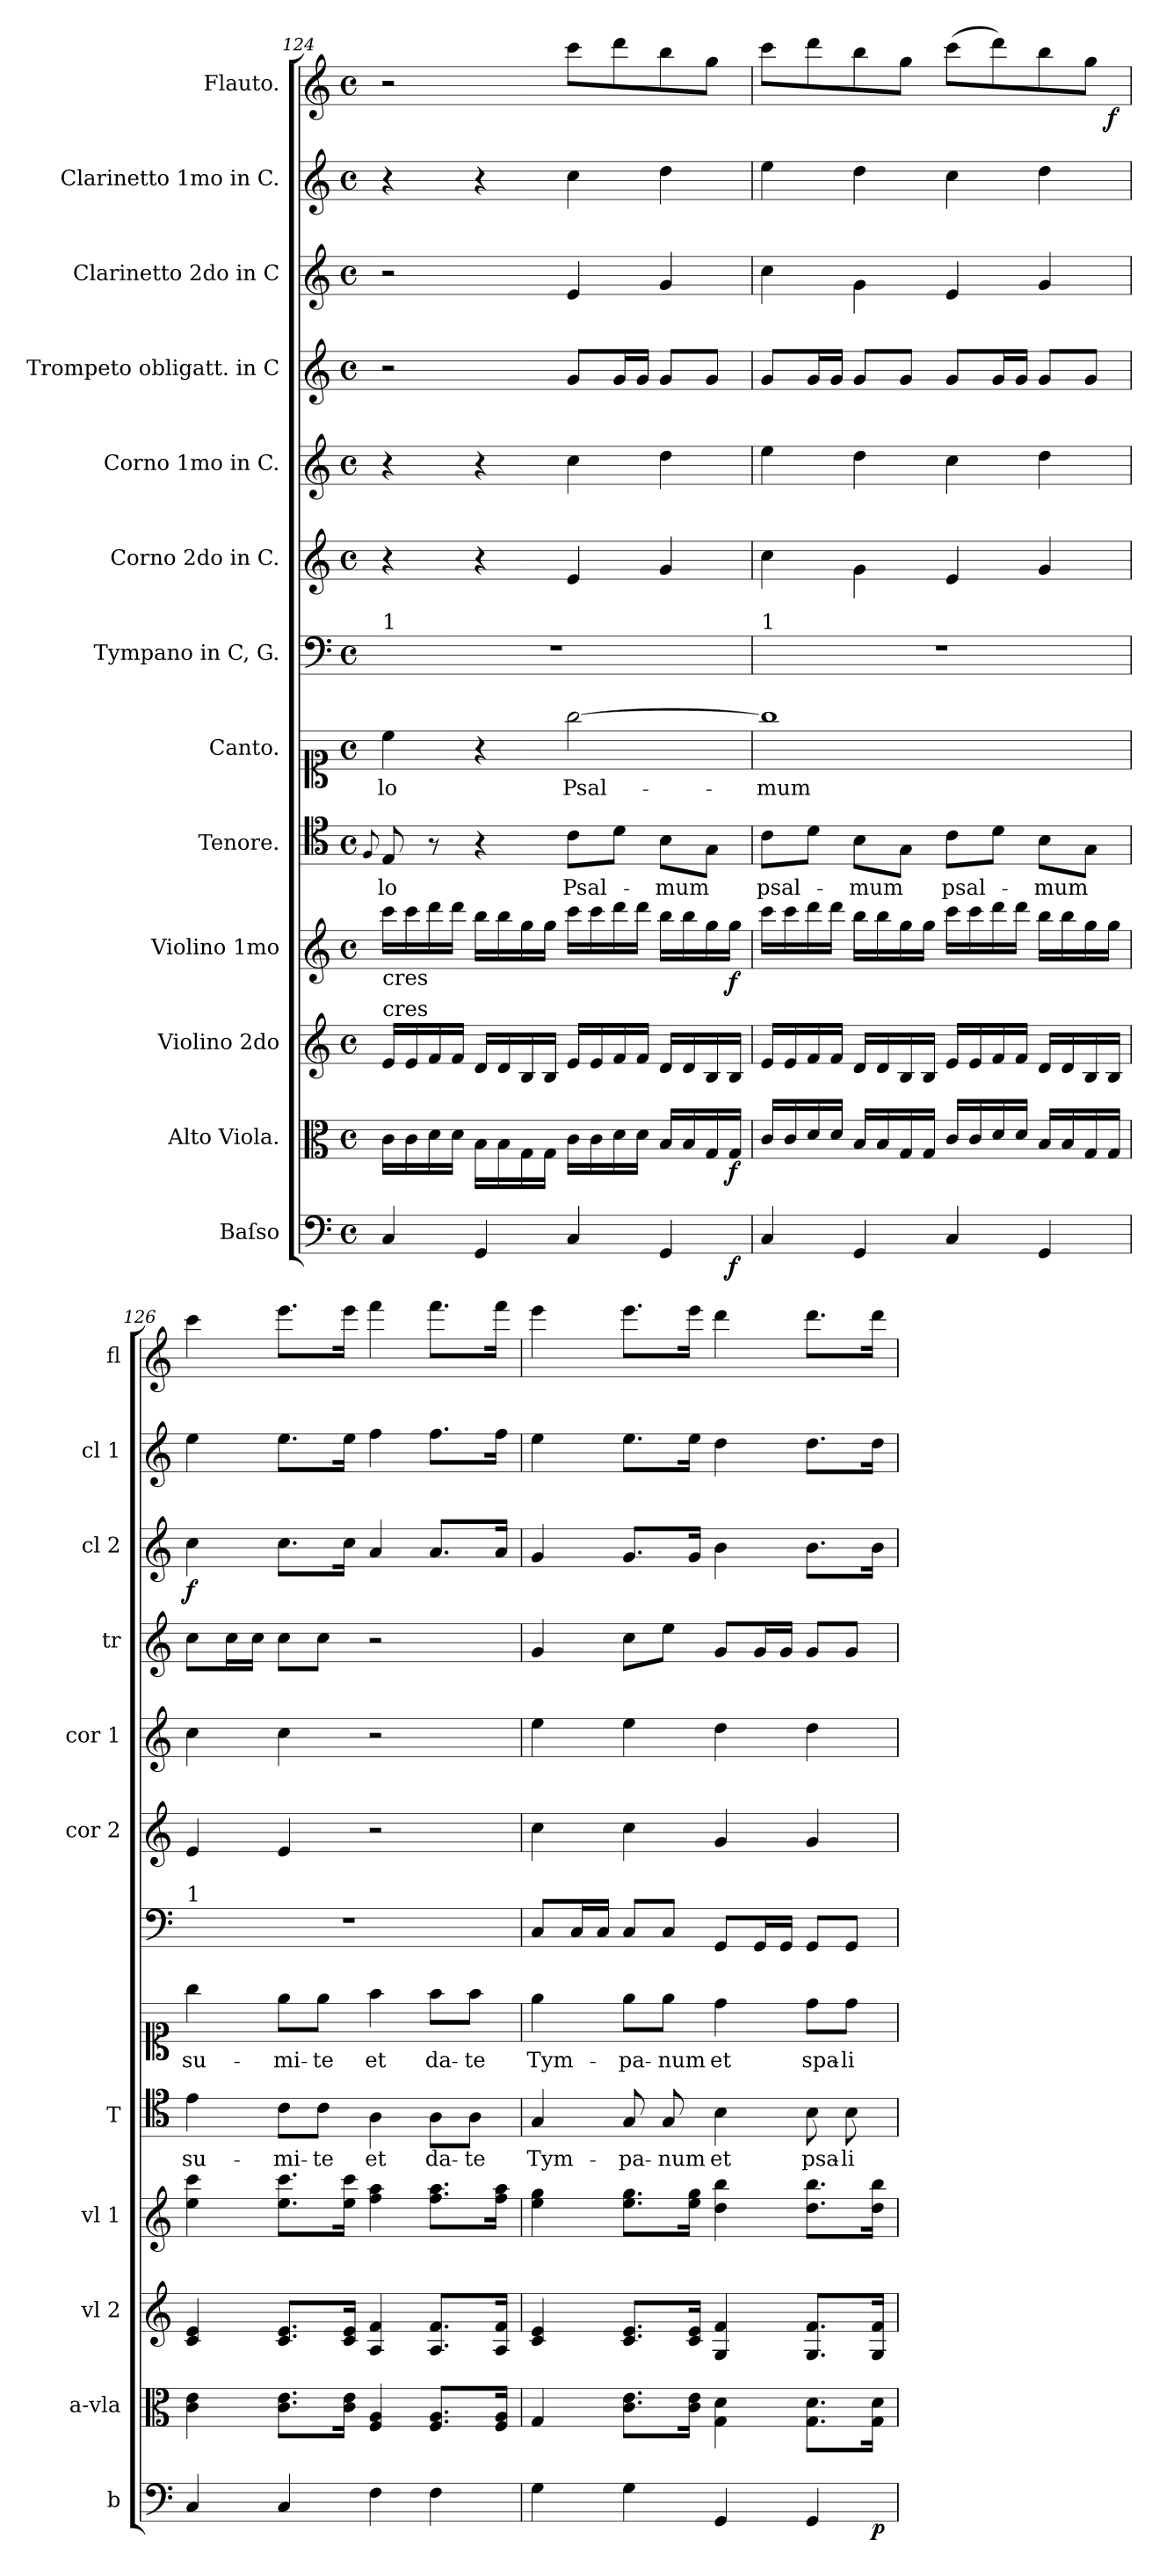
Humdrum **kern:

**kern	**dynam	**kern	**dynam	**kern	**dynam	**kern	**dynam	**kern	**text	**kern	**text	**kern	**kern	**kern	**kern	**kern	**dynam	**kern	**kern	**dynam
*part13	*part13	*part12	*part12	*part11	*part11	*part10	*part10	*part9	*part9	*part8	*part8	*part7	*part6	*part5	*part4	*part3	*part3	*part2	*part1	*part1
*staff13	*staff13	*staff12	*staff12	*staff11	*staff11	*staff10	*staff10	*staff9	*staff9	*staff8	*staff8	*staff7	*staff6	*staff5	*staff4	*staff3	*staff3	*staff2	*staff1	*staff1
*I"Baſso	*	*I"Alto Viola.	*	*I"Violino 2do	*	*I"Violino 1mo	*	*I"Tenore.	*	*I"Canto.	*	*I"Tympano in C, G.	*I"Corno 2do in C.	*I"Corno 1mo in C.	*I"Trompeto obligatt. in C	*I"Clarinetto 2do in C	*	*I"Clarinetto 1mo in C.	*I"Flauto.	*
*I'b	*	*I'a-vla	*	*I'vl 2	*	*I'vl 1	*	*I'T	*	*	*	*	*I'cor 2	*I'cor 1	*I'tr	*I'cl 2	*	*I'cl 1	*I'fl	*
*clefF4	*	*clefC3	*	*clefG2	*	*clefG2	*	*clefC4	*	*clefC1	*	*clefF4	*clefG2	*clefG2	*clefG2	*clefG2	*	*clefG2	*clefG2	*
*k[]	*	*k[]	*	*k[]	*	*k[]	*	*k[]	*	*k[]	*	*k[]	*k[]	*k[]	*k[]	*k[]	*	*k[]	*k[]	*
*M4/4	*	*M4/4	*	*M4/4	*	*M4/4	*	*M4/4	*	*M4/4	*	*M4/4	*M4/4	*M4/4	*M4/4	*M4/4	*	*M4/4	*M4/4	*
*met(c)	*	*met(c)	*	*met(c)	*	*met(c)	*	*met(c)	*	*met(c)	*	*met(c)	*met(c)	*met(c)	*met(c)	*met(c)	*	*met(c)	*met(c)	*
=124	=124	=124	=124	=124	=124	=124	=124	=124	=124	=124	=124	=124	=124	=124	=124	=124	=124	=124	=124	=124
.	.	.	.	.	.	.	.	8qqF/	.	.	.	.	.	.	.	.	.	.	.	.
*^	*	*	*	*	*	*	*	*	*	*	*	*	*	*	*	*	*	*	*	*
!	!	!	!	!	!	!	!	!	!	!	!	!	!LO:TX:a:t=1	!	!	!	!	!	!	!	!
!	!	!	!	!	!	!	!LO:TX:b:t=cres	!	!	!	!	!	!	!	!	!	!	!	!	!	!
!	!	!	!	!	!LO:TX:a:t=cres	!	!	!	!	!	!	!	!	!	!	!	!	!	!	!	!
4C/	2...ryy	.	16c\LL	.	16e/LL	.	16ccc\LL	.	8E/	-lo	4cc\	-lo	1r	4r	4r	2r	2r	.	4r	2r	.
.	.	.	16c\	.	16e/	.	16ccc\	.	.	.	.	.	.	.	.	.	.	.	.	.	.
.	.	.	16d\	.	16f/	.	16ddd\	.	8r	.	.	.	.	.	.	.	.	.	.	.	.
.	.	.	16d\JJ	.	16f/JJ	.	16ddd\JJ	.	.	.	.	.	.	.	.	.	.	.	.	.	.
4GG/	.	.	16B\LL	.	16d/LL	.	16bb\LL	.	4r	.	4r	.	.	4r	4r	.	.	.	4r	.	.
.	.	.	16B\	.	16d/	.	16bb\	.	.	.	.	.	.	.	.	.	.	.	.	.	.
.	.	.	16G\	.	16B/	.	16gg\	.	.	.	.	.	.	.	.	.	.	.	.	.	.
.	.	.	16G\JJ	.	16B/JJ	.	16gg\JJ	.	.	.	.	.	.	.	.	.	.	.	.	.	.
4C/	.	.	16c\LL	.	16e/LL	.	16ccc\LL	.	8c\L	Psal-	[2gg\	Psal-	.	4e/	4cc\	8g/L	4e/	.	4cc\	8ccc\L	.
.	.	.	16c\	.	16e/	.	16ccc\	.	.	.	.	.	.	.	.	.	.	.	.	.	.
.	.	.	16d\	.	16f/	.	16ddd\	.	8d\J	.	.	.	.	.	.	16g/L	.	.	.	8ddd\	.
.	.	.	16d\JJ	.	16f/JJ	.	16ddd\JJ	.	.	.	.	.	.	.	.	16g/JJ	.	.	.	.	.
4GG/	.	.	16B/LL	.	16d/LL	.	16bb\LL	.	8B\L	-mum	.	.	.	4g/	4dd\	8g/L	4g/	.	4dd\	8bb\	.
.	.	.	16B/	.	16d/	.	16bb\	.	.	.	.	.	.	.	.	.	.	.	.	.	.
.	.	.	16G/	.	16B/	.	16gg\	.	8G\J	.	.	.	.	.	.	8g/J	.	.	.	8gg\J	.
!	!	!	!	!	!	!	!	!LO:DY:b	!	!	!	!	!	!	!	!	!	!	!	!	!
.	16ryy	f	16G/JJ	f	16B/JJ	.	16gg\JJ	f	.	.	.	.	.	.	.	.	.	.	.	.	.
=125	=125	=125	=125	=125	=125	=125	=125	=125	=125	=125	=125	=125	=125	=125	=125	=125	=125	=125	=125	=125	=125
!	!	!	!	!	!	!	!	!	!	!	!	!	!LO:TX:a:t=1	!	!	!	!	!	!	!	!
!	!	!	!	!	!	!	!	!	!	!LO:LY:i	!	!	!	!	!	!	!	!	!	!	!LO:DY:rj
*v	*v	*	*	*	*	*	*	*	*	*	*	*	*	*	*	*	*	*	*	*^	*
4C/	.	16c/LL	.	16e/LL	.	16ccc\LL	.	8c\L	psal-	1gg]	-mum	1r	4cc\	4ee\	8g/L	4cc\	.	4ee\	8ccc\L	2...ryy	for
.	.	16c/	.	16e/	.	16ccc\	.	.	.	.	.	.	.	.	.	.	.	.	.	.	.
.	.	16d/	.	16f/	.	16ddd\	.	8d\J	.	.	.	.	.	.	16g/L	.	.	.	8ddd\	.	.
.	.	16d/JJ	.	16f/JJ	.	16ddd\JJ	.	.	.	.	.	.	.	.	16g/JJ	.	.	.	.	.	.
!	!	!	!	!	!	!	!	!	!LO:LY:i	!	!	!	!	!	!	!	!	!	!	!	!
4GG/	.	16B/LL	.	16d/LL	.	16bb\LL	.	8B\L	-mum	.	.	.	4g\	4dd\	8g/L	4g\	.	4dd\	8bb\	.	.
.	.	16B/	.	16d/	.	16bb\	.	.	.	.	.	.	.	.	.	.	.	.	.	.	.
.	.	16G/	.	16B/	.	16gg\	.	8G\J	.	.	.	.	.	.	8g/J	.	.	.	8gg\J	.	.
.	.	16G/JJ	.	16B/JJ	.	16gg\JJ	.	.	.	.	.	.	.	.	.	.	.	.	.	.	.
!	!	!	!	!	!	!	!	!	!LO:LY:i	!	!	!	!	!	!	!	!	!	!	!	!
4C/	.	16c/LL	.	16e/LL	.	16ccc\LL	.	8c\L	psal-	.	.	.	4e/	4cc\	8g/L	4e/	.	4cc\	(8ccc\L	.	.
.	.	16c/	.	16e/	.	16ccc\	.	.	.	.	.	.	.	.	.	.	.	.	.	.	.
.	.	16d/	.	16f/	.	16ddd\	.	8d\J	.	.	.	.	.	.	16g/L	.	.	.	8ddd\)	.	.
.	.	16d/JJ	.	16f/JJ	.	16ddd\JJ	.	.	.	.	.	.	.	.	16g/JJ	.	.	.	.	.	.
!	!	!	!	!	!	!	!	!	!LO:LY:i	!	!	!	!	!	!	!	!	!	!	!	!
4GG/	.	16B/LL	.	16d/LL	.	16bb\LL	.	8B\L	-mum	.	.	.	4g/	4dd\	8g/L	4g/	.	4dd\	8bb\	.	.
.	.	16B/	.	16d/	.	16bb\	.	.	.	.	.	.	.	.	.	.	.	.	.	.	.
.	.	16G/	.	16B/	.	16gg\	.	8G\J	.	.	.	.	.	.	8g/J	.	.	.	8gg\J	.	.
.	.	16G/JJ	.	16B/JJ	.	16gg\JJ	.	.	.	.	.	.	.	.	.	.	.	.	.	16ryy	f
=126	=126	=126	=126	=126	=126	=126	=126	=126	=126	=126	=126	=126	=126	=126	=126	=126	=126	=126	=126	=126	=126
!	!	!	!	!	!	!	!	!	!	!	!	!LO:TX:a:t=1	!	!	!	!	!	!	!	!	!
!	!	!	!	!	!LO:DY:a	!	!LO:DY:b:rj	!	!	!	!	!	!	!	!	!	!	!	!	!	!
*	*	*	*	*	*	*	*	*	*	*	*	*	*	*	*	*	*	*	*v	*v	*
4C/	.	4c\ 4e\	.	4c/ 4e/	fo	4ee\ 4ccc\	for	4e\	su-	4gg\	su-	1r	4e/	4cc\	8cc\L	4cc\	f	4ee\	4ccc\	.
.	.	.	.	.	.	.	.	.	.	.	.	.	.	.	16cc\L	.	.	.	.	.
.	.	.	.	.	.	.	.	.	.	.	.	.	.	.	16cc\JJ	.	.	.	.	.
4C/	.	8.c\ 8.e\L	.	8.c/ 8.e/L	.	8.ee\ 8.ccc\L	.	8c\L	-mi-	8ee\L	-mi-	.	4e/	4cc\	8cc\L	8.cc\L	.	8.ee\L	8.eee\L	.
.	.	.	.	.	.	.	.	8c\J	-te	8ee\J	-te	.	.	.	8cc\J	.	.	.	.	.
.	.	16c\ 16e\Jk	.	16c/ 16e/Jk	.	16ee\ 16ccc\Jk	.	.	.	.	.	.	.	.	.	16cc\Jk	.	16ee\Jk	16eee\Jk	.
4F\	.	4F/ 4A/	.	4A/ 4f/	.	4ff\ 4aa\	.	4A\	-et	4ff\	-et	.	2r	2r	2r	4a/	.	4ff\	4fff\	.
4F\	.	8.F/ 8.A/L	.	8.A/ 8.f/L	.	8.ff\ 8.aa\L	.	8A\L	da-	8ff\L	da-	.	.	.	.	8.a/L	.	8.ff\L	8.fff\L	.
.	.	.	.	.	.	.	.	8A\J	-te	8ff\J	-te	.	.	.	.	.	.	.	.	.
.	.	16F/ 16A/Jk	.	16A/ 16f/Jk	.	16ff\ 16aa\Jk	.	.	.	.	.	.	.	.	.	16a/Jk	.	16ff\Jk	16fff\Jk	.
=127	=127	=127	=127	=127	=127	=127	=127	=127	=127	=127	=127	=127	=127	=127	=127	=127	=127	=127	=127	=127
*^	*	*	*	*	*	*	*	*	*	*	*	*	*	*	*	*	*	*	*	*
4G\	2...ryy	.	4G/	.	4c/ 4e/	.	4ee\ 4gg\	.	4G/	Tym-	4ee\	Tym-	8C/L	4cc\	4ee\	4g/	4g/	.	4ee\	4eee\	.
.	.	.	.	.	.	.	.	.	.	.	.	.	16C/L	.	.	.	.	.	.	.	.
.	.	.	.	.	.	.	.	.	.	.	.	.	16C/JJ	.	.	.	.	.	.	.	.
4G\	.	.	8.c\ 8.e\L	.	8.c/ 8.e/L	.	8.ee\ 8.gg\L	.	8G/	-pa-	8ee\L	-pa-	8C/L	4cc\	4ee\	8cc\L	8.g/L	.	8.ee\L	8.eee\L	.
.	.	.	.	.	.	.	.	.	8G/	-num	8ee\J	-num	8C/J	.	.	8ee\J	.	.	.	.	.
.	.	.	16c\ 16e\Jk	.	16c/ 16e/Jk	.	16ee\ 16gg\Jk	.	.	.	.	.	.	.	.	.	16g/Jk	.	16ee\Jk	16eee\Jk	.
4GG/	.	.	4G\ 4d\	.	4G/ 4f/	.	4dd\ 4bb\	.	4B\	et	4dd\	et	8GG/L	4g/	4dd\	8g/L	4b\	.	4dd\	4ddd\	.
.	.	.	.	.	.	.	.	.	.	.	.	.	16GG/L	.	.	16g/L	.	.	.	.	.
.	.	.	.	.	.	.	.	.	.	.	.	.	16GG/JJ	.	.	16g/JJ	.	.	.	.	.
4GG/	.	.	8.G\ 8.d\L	.	8.G/ 8.f/L	.	8.dd\ 8.bb\L	.	8B\	psa-	8dd\L	spa-	8GG/L	4g/	4dd\	8g/L	8.b\L	.	8.dd\L	8.ddd\L	.
.	.	.	.	.	.	.	.	.	8B\	-li-	8dd\J	-li-	8GG/J	.	.	8g/J	.	.	.	.	.
.	16ryy	p	16G\ 16d\Jk	.	16G/ 16f/Jk	.	16dd\ 16bb\Jk	.	.	.	.	.	.	.	.	.	16b\Jk	.	16dd\Jk	16ddd\Jk	.
*v	*v	*	*	*	*	*	*	*	*	*	*	*	*	*	*	*	*	*	*	*	*
=	=	=	=	=	=	=	=	=	=	=	=	=	=	=	=	=	=	=	=	=
*-	*-	*-	*-	*-	*-	*-	*-	*-	*-	*-	*-	*-	*-	*-	*-	*-	*-	*-	*-	*-
